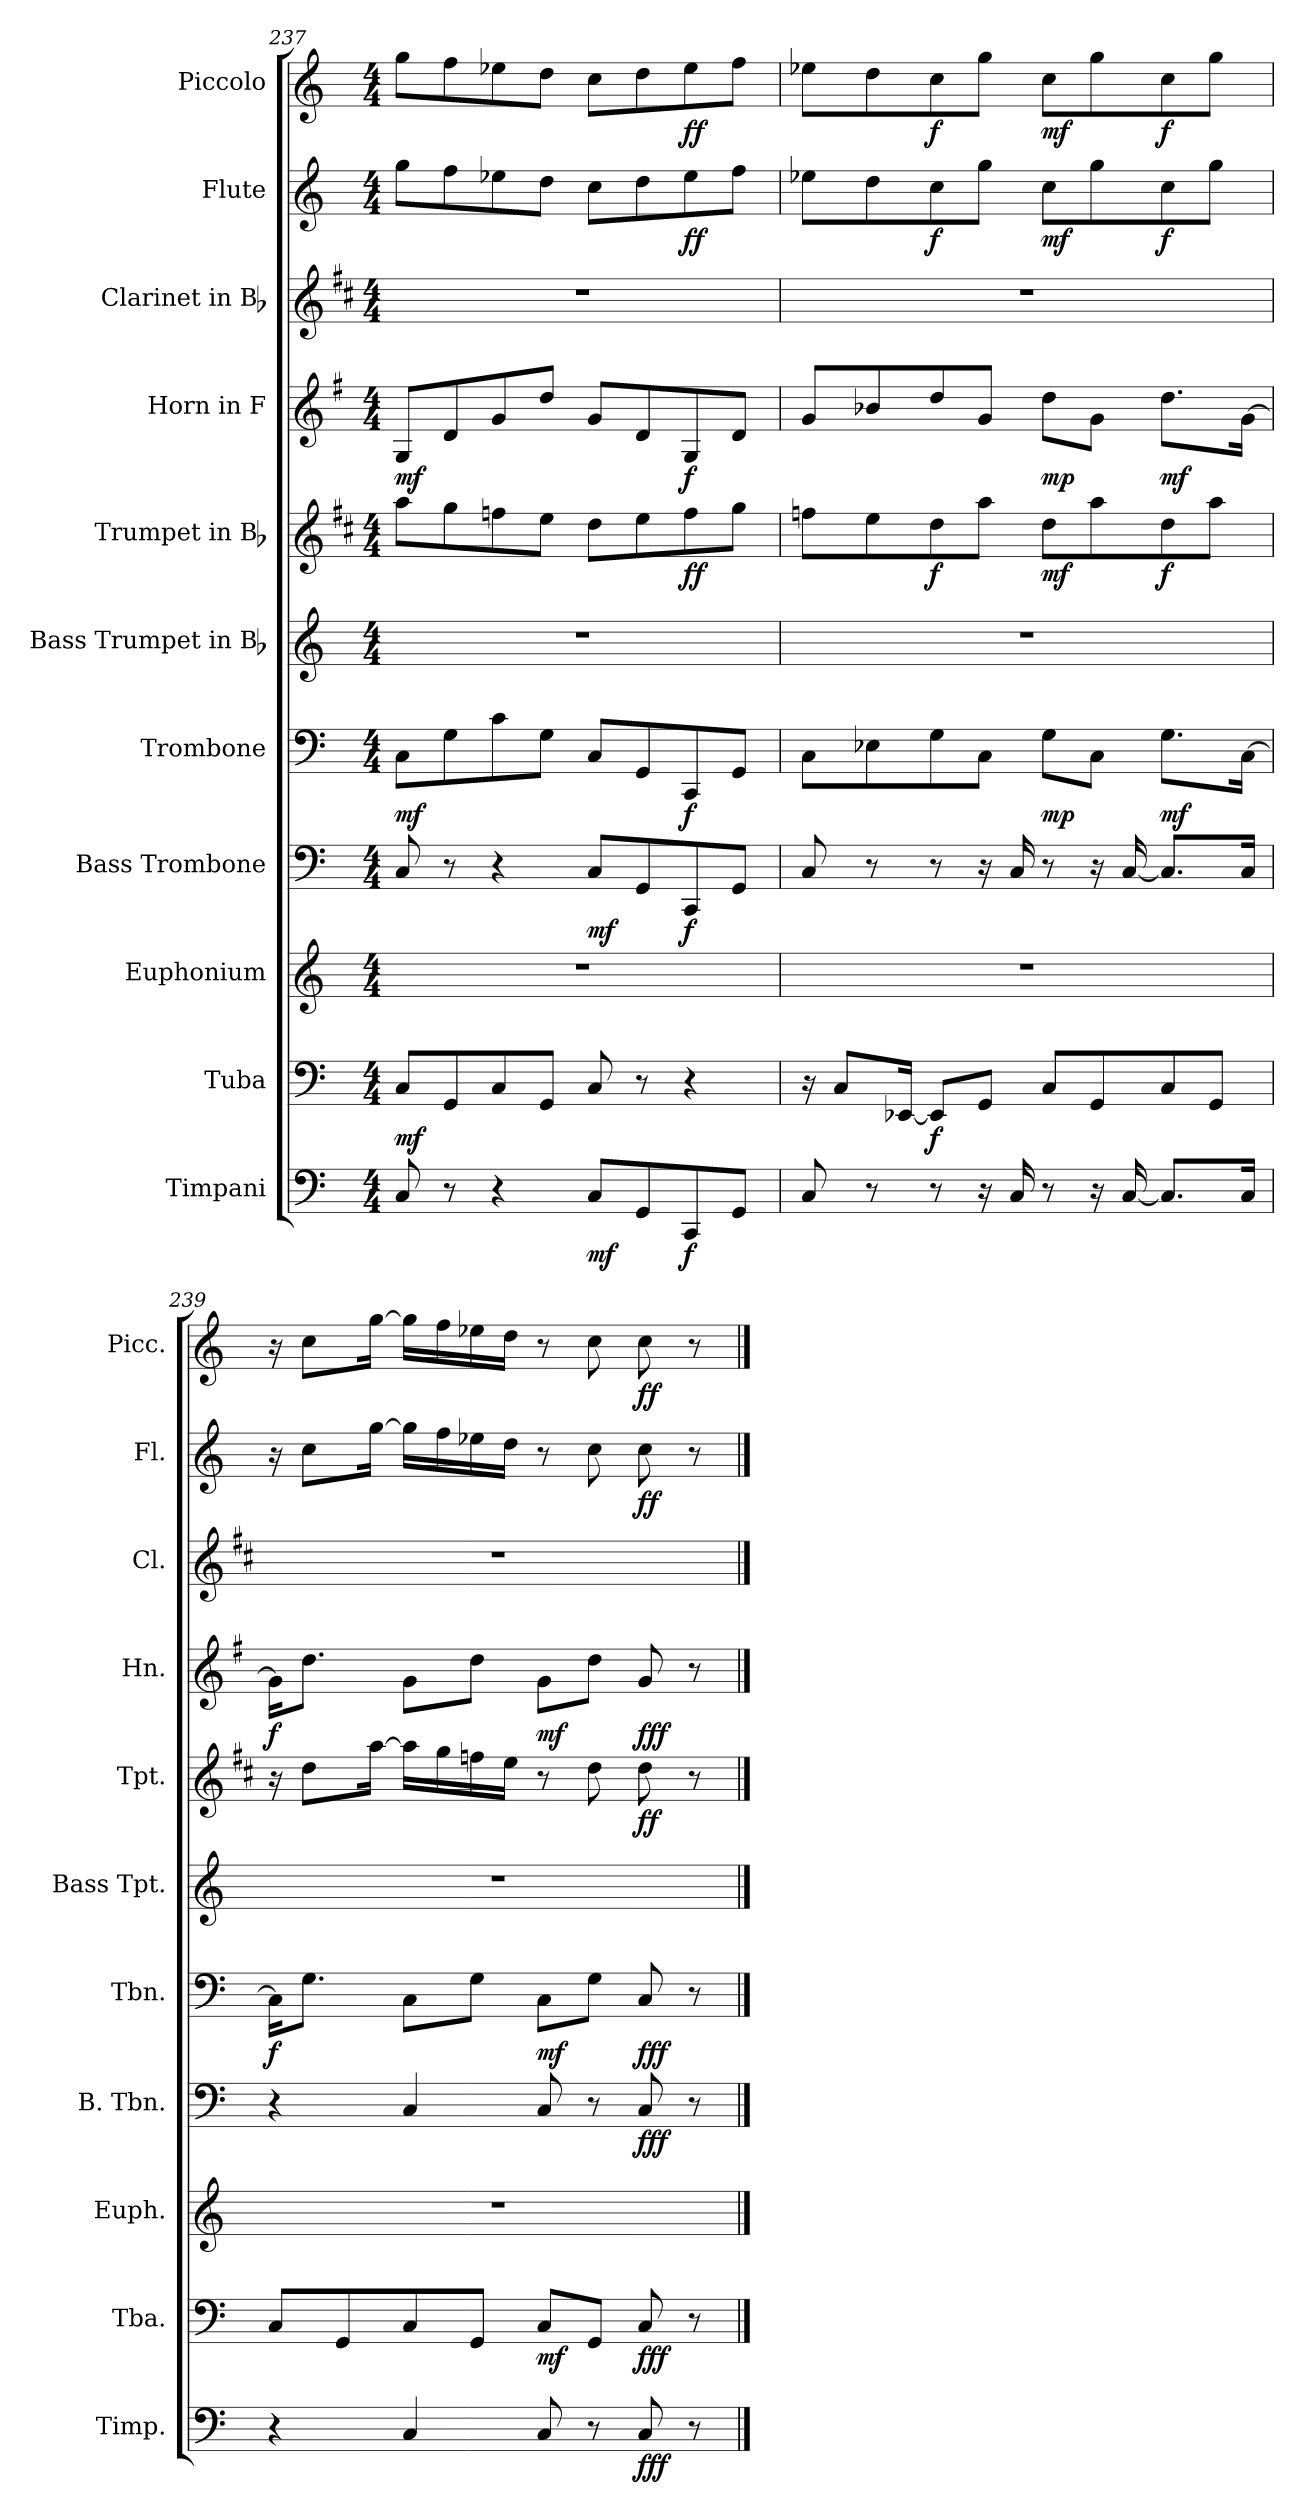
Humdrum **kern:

**kern	**dynam	**kern	**dynam	**kern	**kern	**dynam	**kern	**dynam	**kern	**kern	**dynam	**kern	**dynam	**kern	**kern	**dynam	**kern	**dynam
*part11	*part11	*part10	*part10	*part9	*part8	*part8	*part7	*part7	*part6	*part5	*part5	*part4	*part4	*part3	*part2	*part2	*part1	*part1
*staff11	*staff11	*staff10	*staff10	*staff9	*staff8	*staff8	*staff7	*staff7	*staff6	*staff5	*staff5	*staff4	*staff4	*staff3	*staff2	*staff2	*staff1	*staff1
*I"Timpani	*	*I"Tuba	*	*I"Euphonium	*I"Bass Trombone	*	*I"Trombone	*	*I"Bass Trumpet in Bb	*I"Trumpet in Bb	*	*I"Horn in F	*	*I"Clarinet in Bb	*I"Flute	*	*I"Piccolo	*
*I'Timp.	*	*I'Tba.	*	*I'Euph.	*I'B. Tbn.	*	*I'Tbn.	*	*I'Bass Tpt.	*I'Tpt.	*	*I'Hn.	*	*I'Cl.	*I'Fl.	*	*I'Picc.	*
*clefF4	*	*clefF4	*	*clefG2	*clefF4	*	*clefF4	*	*clefG2	*clefG2	*	*clefG2	*	*clefG2	*clefG2	*	*clefG2	*
*	*	*	*	*ITrd8c14	*	*	*	*	*ITrd8c14	*ITrd1c2	*	*ITrd4c7	*	*ITrd1c2	*	*	*ITrd-7c-12	*
*k[]	*	*k[]	*	*k[]	*k[]	*	*k[]	*	*k[]	*k[]	*	*k[]	*	*k[]	*k[]	*	*k[]	*
*C:	*	*C:	*	*C:	*C:	*	*C:	*	*C:	*C:	*	*C:	*	*C:	*C:	*	*C:	*
*M4/4	*	*M4/4	*	*M4/4	*M4/4	*	*M4/4	*	*M4/4	*M4/4	*	*M4/4	*	*M4/4	*M4/4	*	*M4/4	*
=237	=237	=237	=237	=237	=237	=237	=237	=237	=237	=237	=237	=237	=237	=237	=237	=237	=237	=237
8Ci/	.	8Ci/L	mf	1r	8Ci/	.	8Ci\L	mf	1r	8ggi\L	.	8Ci/L	mf	1r	8ggi\L	.	8gggi\L	.
8r	.	8GGi/	.	.	8r	.	8Gi\	.	.	8ffi\	.	8Gi/	.	.	8ffi\	.	8fffi\	.
4r	.	8Ci/	.	.	4r	.	8ci\	.	.	8ee-Xi\	.	8ci/	.	.	8ee-Xi\	.	8eee-Xi\	.
.	.	8GGi/J	.	.	.	.	8Gi\J	.	.	8ddi\J	.	8gi/J	.	.	8ddi\J	.	8dddi\J	.
8Ci/L	mf	8Ci/	.	.	8Ci/L	mf	8Ci/L	.	.	8cci\L	.	8ci/L	.	.	8cci\L	.	8ccci\L	.
8GGi/	.	8r	.	.	8GGi/	.	8GGi/	.	.	8ddi\	.	8Gi/	.	.	8ddi\	.	8dddi\	.
8CCi/	f	4r	.	.	8CCi/	f	8CCi/	f	.	8ee-i\	ff	8Ci/	f	.	8ee-i\	ff	8eee-i\	ff
8GGi/J	.	.	.	.	8GGi/J	.	8GGi/J	.	.	8ffi\J	.	8Gi/J	.	.	8ffi\J	.	8fffi\J	.
=238	=238	=238	=238	=238	=238	=238	=238	=238	=238	=238	=238	=238	=238	=238	=238	=238	=238	=238
8Ci/	.	16r	.	1r	8Ci/	.	8Ci\L	.	1r	8ee-Xi\L	.	8ci/L	.	1r	8ee-Xi\L	.	8eee-Xi\L	.
.	.	8Ci/L	.	.	.	.	.	.	.	.	.	.	.	.	.	.	.	.
8r	.	.	.	.	8r	.	8E-Xi\	.	.	8ddi\	.	8e-Xi/	.	.	8ddi\	.	8dddi\	.
.	.	[16EE-Xi/Jk	.	.	.	.	.	.	.	.	.	.	.	.	.	.	.	.
8r	.	8EE-i/L]	f	.	8r	.	8Gi\	.	.	8cci\	f	8gi/	.	.	8cci\	f	8ccci\	f
16r	.	8GGi/J	.	.	16r	.	8Ci\J	.	.	8ggi\J	.	8ci/J	.	.	8ggi\J	.	8gggi\J	.
16Ci/	.	.	.	.	16Ci/	.	.	.	.	.	.	.	.	.	.	.	.	.
8r	.	8Ci/L	.	.	8r	.	8Gi\L	mp	.	8cci\L	mf	8gi\L	mp	.	8cci\L	mf	8ccci\L	mf
16r	.	8GGi/	.	.	16r	.	8Ci\J	.	.	8ggi\	.	8ci\J	.	.	8ggi\	.	8gggi\	.
[16Ci/	.	.	.	.	[16Ci/	.	.	.	.	.	.	.	.	.	.	.	.	.
8.Ci/L]	.	8Ci/	.	.	8.Ci/L]	.	8.Gi\L	mf	.	8cci\	f	8.gi\L	mf	.	8cci\	f	8ccci\	f
.	.	8GGi/J	.	.	.	.	.	.	.	8ggi\J	.	.	.	.	8ggi\J	.	8gggi\J	.
16Ci/Jk	.	.	.	.	16Ci/Jk	.	[16Ci\Jk	.	.	.	.	[16ci\Jk	.	.	.	.	.	.
=239	=239	=239	=239	=239	=239	=239	=239	=239	=239	=239	=239	=239	=239	=239	=239	=239	=239	=239
4r	.	8Ci/L	.	1r	4r	.	16Ci\KL]	f	1r	16r	.	16ci\KL]	f	1r	16r	.	16r	.
.	.	.	.	.	.	.	8.Gi\J	.	.	8cci\L	.	8.gi\J	.	.	8cci\L	.	8ccci\L	.
.	.	8GGi/	.	.	.	.	.	.	.	.	.	.	.	.	.	.	.	.
.	.	.	.	.	.	.	.	.	.	[16ggi\Jk	.	.	.	.	[16ggi\Jk	.	[16gggi\Jk	.
4Ci/	.	8Ci/	.	.	4Ci/	.	8Ci\L	.	.	16ggi\LL]	.	8ci\L	.	.	16ggi\LL]	.	16gggi\LL]	.
.	.	.	.	.	.	.	.	.	.	16ffi\	.	.	.	.	16ffi\	.	16fffi\	.
.	.	8GGi/J	.	.	.	.	8Gi\J	.	.	16ee-Xi\	.	8gi\J	.	.	16ee-Xi\	.	16eee-Xi\	.
.	.	.	.	.	.	.	.	.	.	16ddi\JJ	.	.	.	.	16ddi\JJ	.	16dddi\JJ	.
8Ci/	.	8Ci/L	mf	.	8Ci/	.	8Ci\L	mf	.	8r	.	8ci\L	mf	.	8r	.	8r	.
8r	.	8GGi/J	.	.	8r	.	8Gi\J	.	.	8cci\	.	8gi\J	.	.	8cci\	.	8ccci\	.
8Ci/	fff	8Ci/	fff	.	8Ci/	fff	8Ci/	fff	.	8cci\	ff	8ci/	fff	.	8cci\	ff	8ccci\	ff
8r	.	8r	.	.	8r	.	8r	.	.	8r	.	8r	.	.	8r	.	8r	.
==	==	==	==	==	==	==	==	==	==	==	==	==	==	==	==	==	==	==
*-	*-	*-	*-	*-	*-	*-	*-	*-	*-	*-	*-	*-	*-	*-	*-	*-	*-	*-
